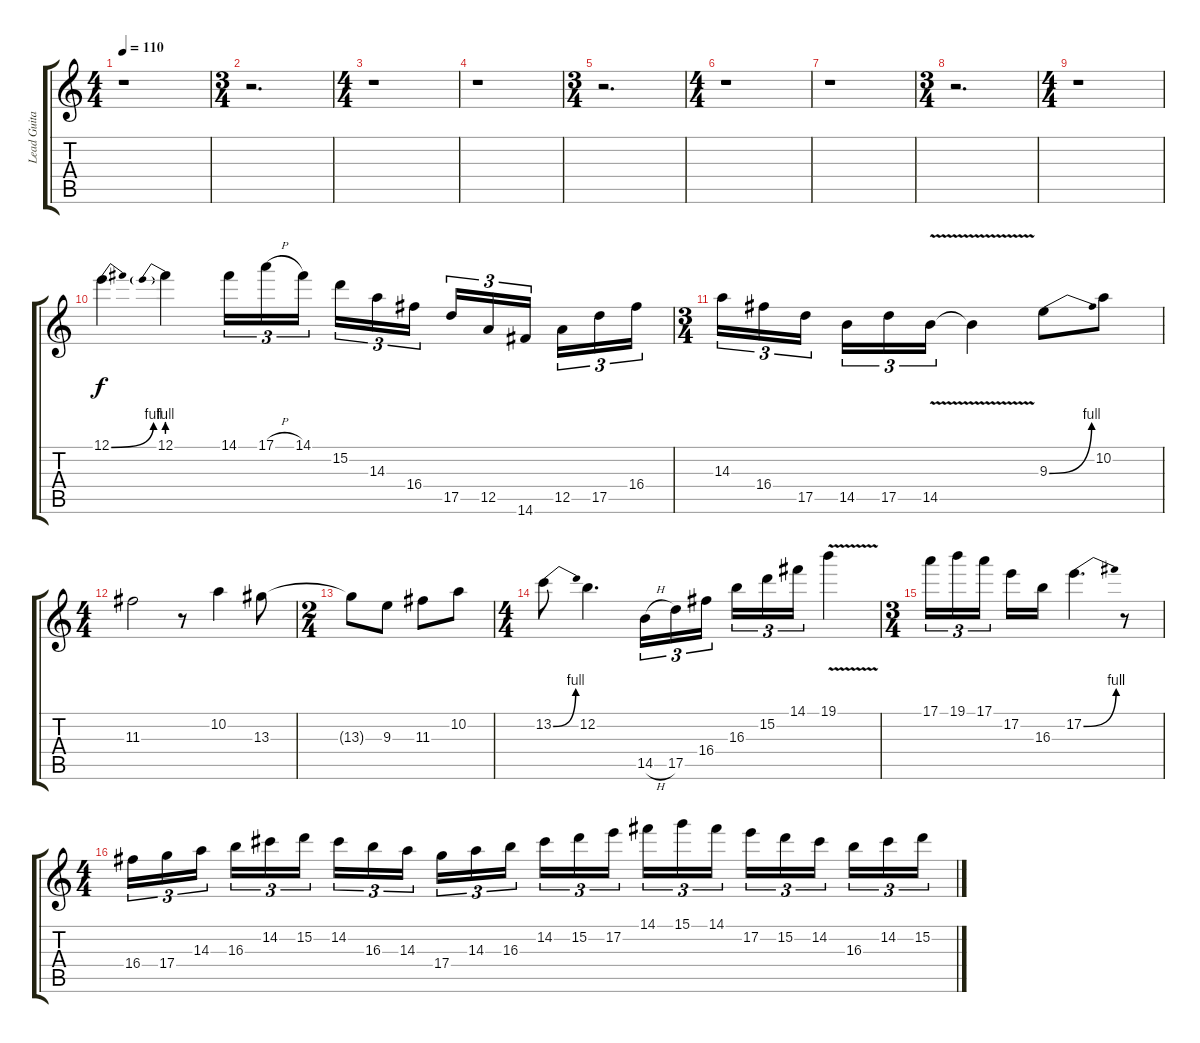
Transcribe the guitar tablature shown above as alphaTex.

\track ("Lead Guitar I" "Lead Guita") {instrument overdrivenguitar}
\staff {score tabs}
\tuning (E4 B3 G3 D3 A2 E2) {hide}
\ts (4 4)
\tempo 110
\clef g2
\ks c
r.1{dy f instrument overdrivenguitar} |
\ts (3 4)
r.2{d} |
\ts (4 4)
r.1 |
r.1 |
\ts (3 4)
r.2{d} |
\ts (4 4)
r.1 |
r.1 |
\ts (3 4)
r.2{d} |
\ts (4 4)
r.1 |
12.1{be (bend 0 0 60 4)}.4 12.1{be (prebend 0 4 60 4)}.4 14.1.16{tu (3 2)} 17.1{h}.16{tu (3 2)} 14.1.16{tu (3 2) beam splitsecondary} 15.2.16{tu (3 2)} 14.3.16{tu (3 2)} 16.4.16{tu (3 2)} 17.5.16{tu (3 2)} 12.5.16{tu (3 2)} 14.6.16{tu (3 2) beam splitsecondary} 12.5.16{tu (3 2)} 17.5.16{tu (3 2)} 16.4.16{tu (3 2)} |
\ts (3 4)
14.3.16{tu (3 2)} 16.4.16{tu (3 2)} 17.5.16{tu (3 2) beam splitsecondary} 14.5.16{tu (3 2)} 17.5.16{tu (3 2)} 14.5{v}.16{tu (3 2)} 14.5{t}.4 9.3{be (bend 0 0 60 4)}.8 10.2.8 |
\ts (4 4)
11.3.2 r.8 10.2.4 13.3.8 |
\ts (2 4)
13.3{t}.8 9.3.8 11.3.8 10.2.8 |
\ts (4 4)
13.2{be (bend 0 0 60 4)}.8 12.2.4{d} 14.5{h}.16{tu (3 2)} 17.5.16{tu (3 2)} 16.4.16{tu (3 2) beam splitsecondary} 16.3.16{tu (3 2)} 15.2.16{tu (3 2)} 14.1.16{tu (3 2)} 19.1{v}.4 |
\ts (3 4)
17.1.16{tu (3 2)} 19.1.16{tu (3 2)} 17.1.16{tu (3 2) beam splitsecondary} 17.2.16 16.3.16 17.2{be (bend 0 0 60 4)}.4{d} r.8 |
\ts (4 4)
16.4.16{tu (3 2)} 17.4.16{tu (3 2)} 14.3.16{tu (3 2) beam splitsecondary} 16.3.16{tu (3 2)} 14.2.16{tu (3 2)} 15.2.16{tu (3 2)} 14.2.16{tu (3 2)} 16.3.16{tu (3 2)} 14.3.16{tu (3 2) beam splitsecondary} 17.4.16{tu (3 2)} 14.3.16{tu (3 2)} 16.3.16{tu (3 2)} 14.2.16{tu (3 2)} 15.2.16{tu (3 2)} 17.2.16{tu (3 2) beam splitsecondary} 14.1.16{tu (3 2)} 15.1.16{tu (3 2)} 14.1.16{tu (3 2)} 17.2.16{tu (3 2)} 15.2.16{tu (3 2)} 14.2.16{tu (3 2) beam splitsecondary} 16.3.16{tu (3 2)} 14.2.16{tu (3 2)} 15.2.16{tu (3 2)}
